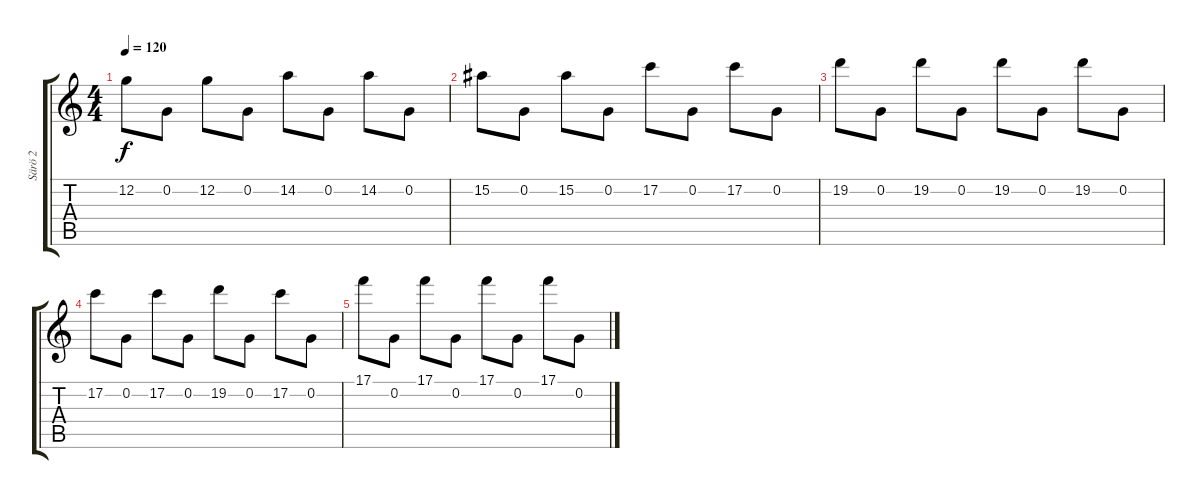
\track ("Särö 2" "Särö 2") {instrument distortionguitar}
\staff {score tabs}
\tuning (C4 G3 Eb3 Bb2 F2 C2) {hide}
\ts (4 4)
\tempo 120
\clef g2
\ks c
12.2.8{dy f} 0.2.8 12.2.8 0.2.8 14.2.8 0.2.8 14.2.8 0.2.8 |
15.2.8 0.2.8 15.2.8 0.2.8 17.2.8 0.2.8 17.2.8 0.2.8 |
19.2.8 0.2.8 19.2.8 0.2.8 19.2.8 0.2.8 19.2.8 0.2.8 |
17.2.8 0.2.8 17.2.8 0.2.8 19.2.8 0.2.8 17.2.8 0.2.8 |
17.1.8 0.2.8 17.1.8 0.2.8 17.1.8 0.2.8 17.1.8 0.2.8
